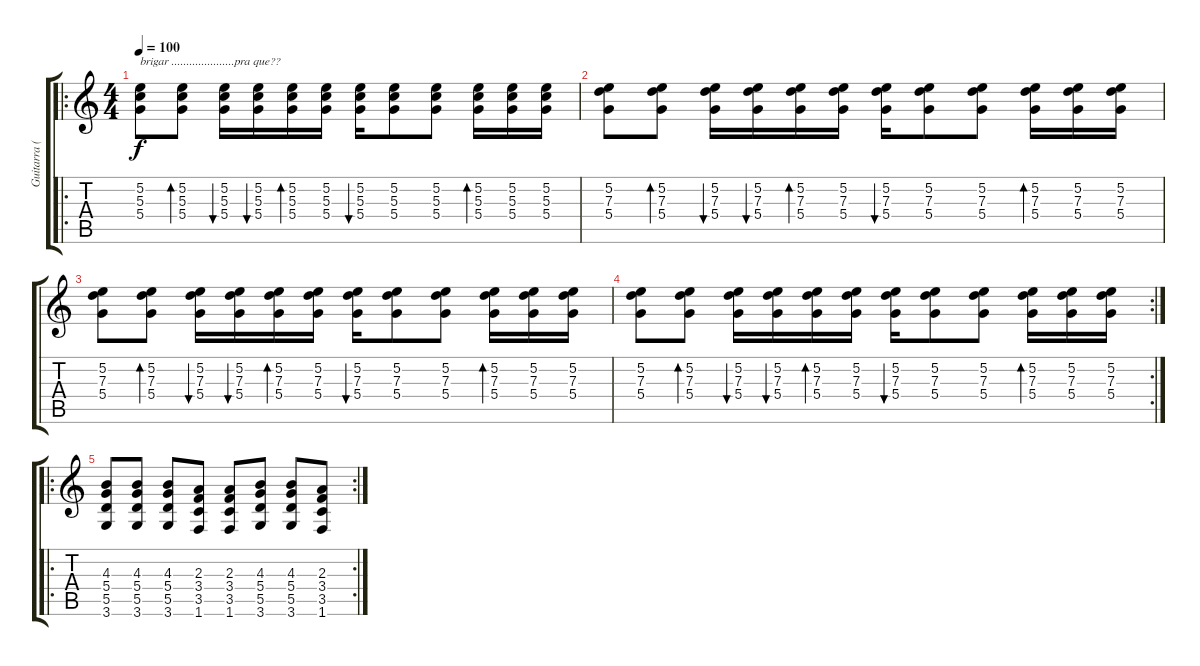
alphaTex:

\track ("Guitarra (Dado)" "Guitarra (") {instrument electricguitarclean}
\staff {score tabs}
\tuning (E4 B3 G3 D3 A2 E2) {hide}
\ro
\ts (4 4)
\tempo 100
\clef g2
\ks c
(5.2 5.3 5.4).8{txt "brigar .....................pra que??" dy f} (5.2 5.3 5.4).8{bd 60} (5.2 5.3 5.4).16{bu 60} (5.2 5.3 5.4).16{bu 60} (5.2 5.3 5.4).16{bd 60} (5.2 5.3 5.4).16 (5.2 5.3 5.4).16{bu 60} (5.2 5.3 5.4).8 (5.2 5.3 5.4).8 (5.2 5.3 5.4).16{bd 60} (5.2 5.3 5.4).16 (5.2 5.3 5.4).16 |
(5.2 7.3 5.4).8 (5.2 7.3 5.4).8{bd 60} (5.2 7.3 5.4).16{bu 60} (5.2 7.3 5.4).16{bu 60} (5.2 7.3 5.4).16{bd 60} (5.2 7.3 5.4).16 (5.2 7.3 5.4).16{bu 60} (5.2 7.3 5.4).8 (5.2 7.3 5.4).8 (5.2 7.3 5.4).16{bd 60} (5.2 7.3 5.4).16 (5.2 7.3 5.4).16 |
(5.2 7.3 5.4).8 (5.2 7.3 5.4).8{bd 60} (5.2 7.3 5.4).16{bu 60} (5.2 7.3 5.4).16{bu 60} (5.2 7.3 5.4).16{bd 60} (5.2 7.3 5.4).16 (5.2 7.3 5.4).16{bu 60} (5.2 7.3 5.4).8 (5.2 7.3 5.4).8 (5.2 7.3 5.4).16{bd 60} (5.2 7.3 5.4).16 (5.2 7.3 5.4).16 |
\rc 2
(5.2 7.3 5.4).8 (5.2 7.3 5.4).8{bd 60} (5.2 7.3 5.4).16{bu 60} (5.2 7.3 5.4).16{bu 60} (5.2 7.3 5.4).16{bd 60} (5.2 7.3 5.4).16 (5.2 7.3 5.4).16{bu 60} (5.2 7.3 5.4).8 (5.2 7.3 5.4).8 (5.2 7.3 5.4).16{bd 60} (5.2 7.3 5.4).16 (5.2 7.3 5.4).16 |
\ro
\rc 2
(4.3 5.4 5.5 3.6).8 (4.3 5.4 5.5 3.6).8 (4.3 5.4 5.5 3.6).8 (2.3 3.4 3.5 1.6).8 (2.3 3.4 3.5 1.6).8 (4.3 5.4 5.5 3.6).8 (4.3 5.4 5.5 3.6).8 (2.3 3.4 3.5 1.6).8
